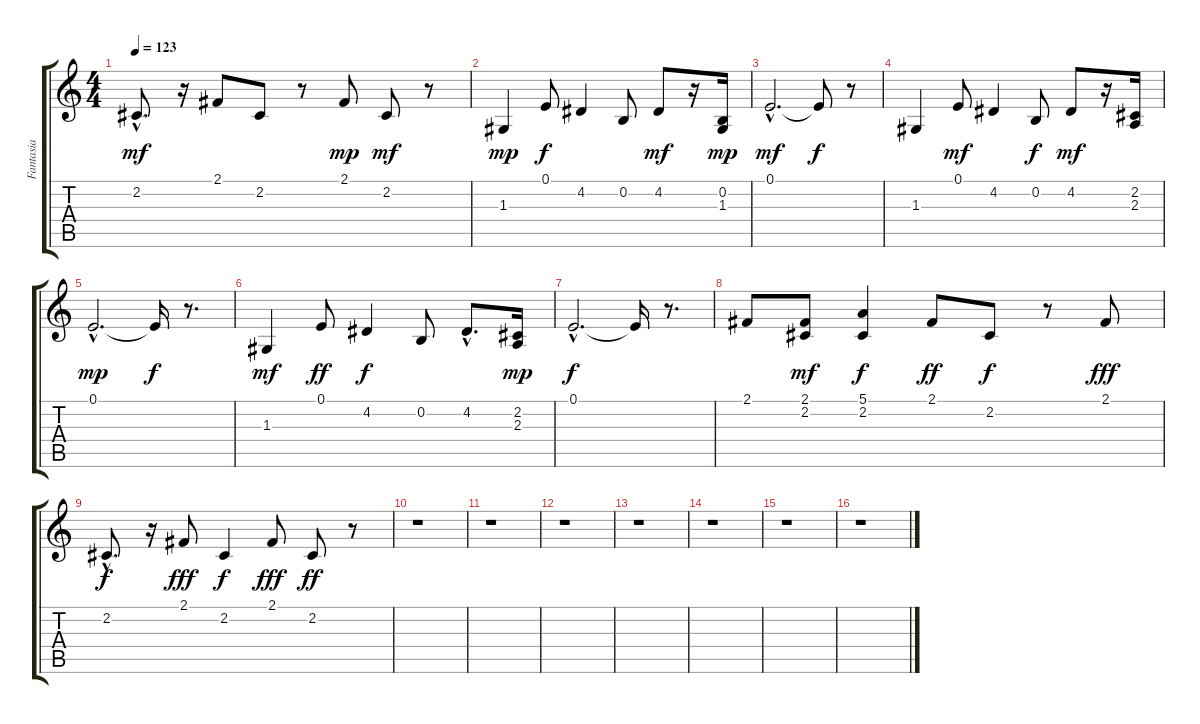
\track ("Fantasia" "Fantasia") {instrument pad1newage}
\staff {score tabs}
\tuning (E4 B3 G3 D3 A2 E2) {hide}
\ts (4 4)
\tempo 123
\clef g2
\ks c
2.2{hac}.8{d dy mf} r.16 2.1.8 2.2.8 r.8 2.1.8{dy mp} 2.2.8{dy mf} r.8 |
1.3.4{dy mp} 0.1.8{dy f} 4.2.4 0.2.8 4.2.8{dy mf} r.16 (0.2 1.3).16{dy mp} |
0.1{hac}.2{d dy mf} 0.1{t}.8{dy f} r.8 |
1.3.4 0.1.8{dy mf} 4.2.4 0.2.8{dy f} 4.2.8{dy mf} r.16 (2.2 2.3).16 |
0.1{hac}.2{d dy mp} 0.1{t}.16{dy f} r.8{d} |
1.3.4{dy mf} 0.1.8{dy ff} 4.2.4{dy f} 0.2.8 4.2{hac}.8{d} (2.2 2.3).16{dy mp} |
0.1{hac}.2{d dy f} 0.1{t}.16 r.8{d} |
2.1.8 (2.1 2.2).8{dy mf} (5.1 2.2).4{dy f} 2.1.8{dy ff} 2.2.8{dy f} r.8 2.1.8{dy fff} |
2.2{hac}.8{d dy f} r.16 2.1.8{dy fff} 2.2.4{dy f} 2.1.8{dy fff} 2.2.8{dy ff} r.8 |
r.1 |
r.1 |
r.1 |
r.1 |
r.1 |
r.1 |
r.1
